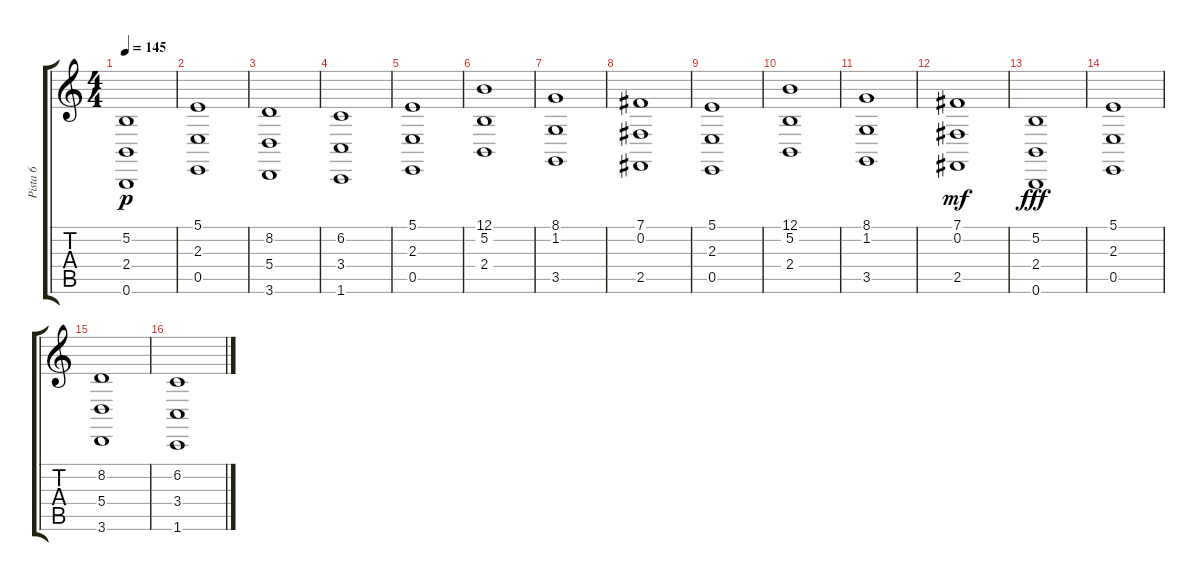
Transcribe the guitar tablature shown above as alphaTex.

\track ("Pista 6" "Pista 6") {instrument stringensemble1}
\staff {score tabs}
\tuning (B3 Gb3 D3 A2 E2 B1) {hide}
\ts (4 4)
\tempo 145
\clef g2
\ks c
(5.2 2.4 0.6).1{dy p} |
(5.1 2.3 0.5).1 |
(8.2 5.4 3.6).1 |
(6.2 3.4 1.6).1 |
(5.1 2.3 0.5).1 |
(12.1 5.2 2.4).1 |
(8.1 1.2 3.5).1 |
(7.1 0.2 2.5).1 |
(5.1 2.3 0.5).1 |
(12.1 5.2 2.4).1 |
(8.1 1.2 3.5).1 |
(7.1 0.2 2.5).1{dy mf} |
(5.2 2.4 0.6).1{dy fff volume 11} |
(5.1 2.3 0.5).1 |
(8.2 5.4 3.6).1 |
(6.2 3.4 1.6).1
